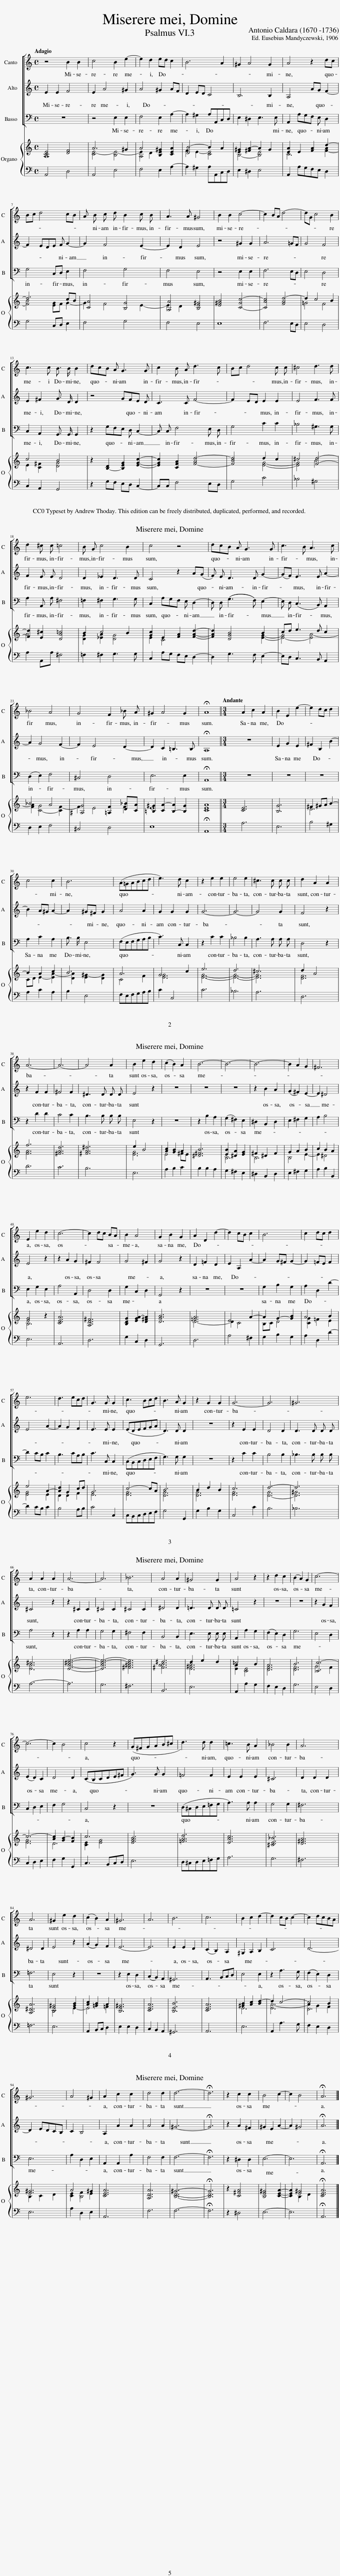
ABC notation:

X:1
%%score [ 1 2 3 ] { ( 4 5 7 8 ) | 6 }
L:1/8
Q:1/4=80
M:4/4
I:linebreak $
K:C
V:1 treble
V:2 treble
V:3 bass
V:4 treble
V:5 treble
V:7 treble
V:8 treble
V:6 bass
V:1
 z4 B2 B2 | c4 B2 e2- | e2 d2 ed c2 | B6 A2 | ^G2 A4 G2 | %5
 A4 z2 dc |$ Bc d4 cB | A B c d B2 c B | A3 A ^G4 | B2 B2 c4- | %10
 c2 BA d4- | dG c4 B2 |$ c3 c B3/2 B/ B2 | dcB A G3 G | c2 B A d3 c | %15
 Bc d4 c c | ^c4 d3 d |$ d2 ^c c =c4 | B G c4 B2 | c4 z4 | %20
 dcB A G3 G | c3 B A3 c |$ _B4 A4 | G4 F2 _B A | ^G2 A4 G2 | %25
 !fermata!A8 ||[M:3/4][Q:1/4=100] A2 c2 A2 | B2 E2 e2- | e2 dc d2 |$ c4 c2 | %30
 B6 | (A=GABcd | e3) d c2 | z2 e2 e2 | e4 e2 | %35
 ^c3 c c c | d2 A2 A2 |$ A6- | A6- | A4 A2 | %40
 B2 e2 d2 | (c2 B2) A2 | B6- | B6- | B6- | %45
 B2 A2 G2 | ^F6 |$ E2 e2 d2 | c6- | c2 dc BA | %50
 B2 A4 | G2 B2 G2 | A2 D2 d2- | d2 cB c2 | B6 | %55
 c2 dc d2 |$ e6 | d3 ecd | G3 G G2 | c3 Bcd | %60
 B3 A G2 | z2 G2 G2 | G6- | G6 | ^G6 |$ %65
 A2 A2 A2 | A6- | A6 | _B6 | A4 A2 | %70
 ^G4 G2 | A4 z2 | z2 d2 c2 | (B2 A2) G2 | c6- |$ %75
 c6- | c2 B4 | c4 z2 | (G^FGAB^c | d3) d d2 | %80
 =c3 B A2 | _B4 B2 | A6 |$ A6 | ^G2 e2 d2 | %85
 (c2 B2) A2 | ^G6 | A6 | B6 | c6 | %90
 B2 c2 d2- | d2 cB c2- | c2 dcBA |$ ^G6 | A4 ^G2 | %95
 A2 c2 c2 | d4 d2 | d6- | !fermata!d6 | z2 c2 c2 | %100
 B4 c2- | c2 B4 | !fermata!A6 |] %103
V:2
 E2 E2 F4 | E2 A4 ^G2 | A4 ^G2 AF | D2 ED C4 | B,6 B,2 | %5
 A,4 AG F2- |$ F2 EDE F G2- | G2 F4 E2- | E2 D2 E4 | z4 ^G2 G2 | %10
 A6 =GF | G4 F4 |$ E2 ^F2 G3/2 D/ D2 | z4 GFE D | C3 C F4- | %15
 F2 ED E2 E2 | E4 F3 F |$ F2 E E D4 | D2 _E2 D3 D | C4 z2 A(G | %20
 F) E D3 D G2- | (GF) E3 E A2- |$ A2 G4 F2- | F2 E4 D2- | D2 C2 =B,3 B, | %25
 !fermata!A,8 ||[M:3/4] z6 | E2 G2 E2 | ^F2 B,2 B2- |$ B2 A^G A2- | %30
 A2 ^G^F G2 | A4 A2 | G2 G2 G2 | G6- | G6- | %35
 G4 G2 | F4 z2 |$ z2 F2 F2 | ^F4 F2 | ^D3 D D D | %40
 E4 z2 | z6 | z6 | z6 | z2 B2 A2 | %45
 (G2 ^F2) E2- | E2 ^D4 |$ E4 z2 | z2 A2 G2 | ^F2 F4 | %50
 G4 ^F2 | G4 z2 | D2 =F2 D2 | E2 A,2 A2- | A2 G^F G2- | %55
 G2 =FE F2 |$ E4 A2- | A2 G2 F2 | E3 E E2 | (EDEFGA | %60
 D3) D D2 | z6 | z2 E2 E2 | D4 D2 | D3 D D D |$ %65
 ^C4 z2 | z2 ^C2 C2 | ^C4 C2 | ^C4 C2 | ^D4 D2 | %70
 =D3 D D D | =C4 z2 | z6 | z6 | z2 G2 F2 |$ %75
 (E2 D2) C2 | D4 D2 | (CB,CDE^F | G3) G G2 | =F4 F2 | %80
 E2 E2 E2 | ^C6 | D2 D2 D2 |$ ^D4 D2 | E4 z2 | %85
 (A2 G2) F2 | E6- | E6 | E2 E2 D2 | (C2 B,2) A,2 | %90
 ^G,2 A,2 B,2 | C6 | D6- |$ D2 EDCB, | C2 B,4 | %95
 A,2 A2 A2 | A4 A2 | ^G6- | !fermata!G6 | z2 A2 ^F2 | %100
 ^G2 E2 A2- | A2 ^G4 | !fermata!A6 |] %103
V:3
 z8 | z4 E,2 E,2 | F,4 E,2 A,2- | A,2 ^G,2 A,A,,C,D, | E,2 ^D,2 E,3 E, | %5
 A,,2 A,G,F, E, D,2 |$ G,4 C,D, E,2 | F,4 G,4 | F,4 E,4 | z4 E,2 E,2 | %10
 F,6 E,D, | E,4 D,4 |$ C,2 A,,2 G,,3/2 G,,/ G,,2 | z2 G,F,E, D, C,2- | C, C, F,4 E, D, | %15
 G,4 C2 C2 | _B,4 ^G,3 G, |$ A,2 A,, A, ^F,4 | =F,2 ^F,2 G,3 G, | C,2 A,G,F, E, D,2- | %20
 D, D, ((G,3 F,)) E,2- | E, D, (C,3 B,,) A,,2 |$ (D,2 E,2) F,4 | ^C,4 D,4 | E,6 E,2 | %25
 !fermata!A,,8 ||[M:3/4] z6 | z6 | z6 |$ A,2 C2 A,2 | %30
 B,3/2 B,/ E,4 | (F,E,F,G,A,B, | C3) C, C,2 | z2 C2 C2 | _B,4 B,2 | %35
 A,3 A, A, A, | D,4 z2 |$ z2 D2 D2 | C4 C2 | B,3 B, B, B, | %40
 E,4 z2 | z6 | z2 B,2 A,2 | (G,2 ^F,2) E,2 | ^D,2 B,,2 D,2 | %45
 E,2 ^F,2 G,2 | A,2 B,4 |$ E,2 G,2 E,2 | A,4 A,,2 | D,4 D,2 | %50
 G,2 C,2 D,2 | G,,4 z2 | z6 | z6 | G,2 B,2 G,2 | %55
 A,2 D,2 D2- |$ D2 CB, C2 | B,3 CA,B, | C3 C, C,2 | (C,B,,C,D,E,F, | %60
 G,3) G, G,2 | z6 | z2 C2 C2 | B,4 B,2 | _B,3 B, B, B, |$ %65
 A,4 z2 | z2 A,2 A,2 | G,4 G,2 | ^F,4 F,2 | B,,4 B,,2 | %70
 E,3 E, E, E, | A,,2 A,2 G,2 | (F,2 E,2) D,2 | G,6 | E,4 D,2 |$ %75
 C,2 D,2 E,2 | F,2 G,4 | C,4 z2 | z6 | (D,^C,D,E,=F,G, | %80
 A,3) A, A,2 | G,4 G,2 | ^F,6 |$ =F,6 | E,4 z2 | %85
 z6 | z2 E,2 D,2 | (C,2 B,,2) A,,2 | ^G,,6 | A,,3 B,,C,D, | %90
 E,4 E,2 | z2 A,3 G, | (F,2 E,2) D,2 |$ E,6 | A,2 D,2 E,2 | %95
 A,,2 A,,2 A,2 | F,4 F,2 | F,6- | !fermata!F,6 | z2 ^D,2 D,2 | %100
 E,6- | E,6 | !fermata!A,,6 |] %103
V:4
 [CE]4 [DF]4 | A6 ^G2 | A4 [B,E^G]2 [CEA]2 | [DB-]4 B2 A2 | [E^G]2 [^FA-]2 A2 G2 | %5
 [EA]2 E2 [FA]2 d2- |$ d6 cB | [CA]4 [B,G]4 | [A,A]4 [B,E^G]4 | [E^GB]4 [C-Gc-]4 | %10
 [CAc]4 [FAd-]4 | d2 c4 B2 |$ c4 B4 | z2 [B,-D]2 [B,EG]2 [EGc]2- | [EGc]2 [CFA]2 [F-Ad-]4 | %15
 [FBd]4 d2 c2 | ^c4 [Fd]4- |$ [Fd]2 [E^c]2 [DA=c]4 | B2 c4 B2 | [Gc]2 E2 [FA]2 [FAd]2- | %20
 [FAd]2 [DGB]4 B2 | cd e3 d c2 |$ _B4 A4 | [^A,G]4 [=A,F]2 [D_B][CA] | [=B,^G]2 [CA-]2 [B,-A]2 [B,G]2 | %25
 [CEA]8 ||[M:3/4] [CE]6 | [B,G]6 | ^F2 ^GA B2- |$ B2 A2 c2 | %30
 B6 | A6 | G4 c2 | e6 | d6 | %35
 ^c6 | d2 A4 |$ f6 | [^FAd]6 | [^FA^d]6 | %40
 e2 B4 | [Ac]2 [GB]2 A2 | [^D^FB]6 | [EB]2 [^DA]2 [EG]2 | ^F2 ^D2 F2 | %45
 G2 A2 B2 | c2 B2 A2 |$ [EG]4 z2 | [CEA]6 | [A,D^F]6 | %50
 [B,DG]2 [EGA-]2 [D^FA]2 | [DGB]6 | [=FA]6 | E4 A2- | A2 G2- [GB]2 | %55
 A4 B2 |$ e4 A2- | [Ad]2 G2 cd | G6 | c4- cA | %60
 B6 | B2 d2 B2 | c6 | d6- | d6 |$ %65
 ^c6 | [EA^ce]6- | [EAc-e-]6 | [^F^Ace]6 | ^d6 | %70
 d2 e2 d2 | =c4 B2 | A6 | B6 | [Cc-]6 |$ %75
 c6- | [Ac]2 [GB-]2 [FB]2 | c6 | [EGB]6 | [=FAd]6 | %80
 [EAc]6 | [^CE_B]6 | [D^FA]6 |$ [A,^DA]6 | [B,E^G]4 [GB]2 | %85
 [Ac]2 [=GB]2 A2 | [B,E^G]6 | [CEA]6 | [B,EB]6 | [CEA]6 | %90
 [^GB]2 [Ac]2 [Bd-]2 | d2 c4- | c4 B2 |$ [E^G]6 | A4 ^G2 | %95
 [CEA]6 | [A,DA]6 | [B,D^G]6- | !fermata![B,DG]6 | z2 [C^FA]4 | %100
 [B,E^G]4 [CEA]2- | [CEA]2 [E^G]4 | !fermata![CEA]6 |] %103
V:5
 A,8 | [CE-]4 [B,E-]4 | E2 D2 x4 | F2 E2- [CE]4 | B,4- [B,E]4 | %5
 C6 [F-A]2 |$ [FB]4 G2 G2- | G2 F4 E2- | E2 D2 x4 | x8 | %10
 x8 | =G4 F4 |$ E2 [C^F]2 [DG]4 | x8 | x8 | %15
 x4 [EG]4- | [EG]4 B4 |$ A4 x4 | [DG]2 [_EA]2 [DG]4 | E2 C4 x2 | %20
 x6 [EG]2- | [E-G]4 [EA-]4 |$ [FA]2 [C-G]4 [CF-]2 | F2 E4 F2 | E8 | %25
 x8 ||[M:3/4] x6 | x6 | D6 |$ CD E2- [EA-]2 | %30
 [DA]2 [E^G-]2 [DG]2 | C4 F2 | [EG]6 | [EG]6- | [EG]6- | %35
 [EG]6 | [DF]6 |$ [FA]6 | x6 | x6 | %40
 [EG]6 | E4 ^FE | x6 | B,6 | B,6 | %45
 B,4 E2- | E2 ^D4 |$ B,6 | x6 | x6 | %50
 x6 | x6 | D6- | D2 C4 | B,C D4 | %55
 [CG]2 =F2 E2 |$ [EG]4 E2 | D2 D2 F2 | E6 | [EG]6 | %60
 [DG]6 | [DG]6 | [EG]6 | [D-G]6 | [D^G]6 |$ %65
 [EA]6 | x6 | x6 | x6 | [^FAB]6 | %70
 [E^GB]6 | [EA]2 [CE]4 | [DF]6 | [DF]6 | G4 F2 |$ %75
 [EG]6 | D6 | [CE]2 [EG]4 | x6 | x6 | %80
 x6 | x6 | x6 |$ x6 | B,4 E2- | %85
 E4 =F2 | x6 | x6 | x6 | x6 | %90
 E6 | [EA-]6 | A2 G2 F2 |$ B,2 C2 D2 | [CE]2 F2 E2 | %95
 x6 | x6 | x6 | x6 | x6 | %100
 x6 | x2 B,2 D2 | x6 |] %103
V:6
 A,,4 D,4 | A,,4 E,4 | F,4 E,2 A,2- | A,2 ^G,2 A,A,,C,D, | E,2 ^D,2 E,4 | %5
 A,,2 A,G,F,E, D,2 |$ G,4 C,D, E,2 | F,4 G,4 | F,4 E,4 | E,8 | %10
 F,6 E,D, | E,4 D,4 |$ C,2 A,,2 G,,4 | z2 G,F, E,D, C,2- | C,C, F,4 E,D, | %15
 G,4 C4 | _B,4 ^G,4 |$ A,2 A,,A, ^F,4 | =F,2 ^F,2 G,3 G, | C,2 A,G, F,E, D,2- | %20
 D,2 G,3 F, E,2- | E,D, C,3 B,, A,,2 |$ D,2 E,2 F,4 | ^C,4 D,4 | E,8 | %25
 !fermata!A,,8 ||[M:3/4] A,6 | E,6 | B,4 ^G,2 |$ A,2 C2 A,2 | %30
 B,2 E,4 | F,E,F,G,A,B, | C2 C,4 | C6 | _B,6 | %35
 A,6 | D,6 |$ D6 | C6 | B,6 | %40
 E,6 | A,2 B,2 C2 | B,2 B,2 A,2 | G,2 ^F,2 E,2 | ^D,2 B,,2 D,2 | %45
 E,2 ^F,2 G,2 | A,2 B,2 B,,2 |$ E,6 | A,,6 | D,6 | %50
 G,2 C,2 D,2 | G,,6 | D,6 | A,4 ^F,2 | G,2 B,2 G,2 | %55
 A,2 D,2 D2- |$ D2 CB, C2 | B,4 A,B, | C4 C,2 | C,B,,C,D,E,F, | %60
 G,4 G,,2 | G,2 B,2 G,2 | C,4 C2 | B,6 | _B,6 |$ %65
 A,6- | A,6 | G,6 | ^F,6 | B,,6 | %70
 E,6 | A,,2 A,2 G,2 | F,2 E,2 D,2 | G,6 | E,4 D,2 |$ %75
 C,2 D,2 E,2 | F,2 G,2 G,,2 | C,3 B,,C,D, | E,6 | D,^C,D,E,=F,G, | %80
 A,6 | G,6 | ^F,6 |$ =F,6 | E,6 | %85
 A,,2 B,,C, D,2 | E,2 E,2 D,2 | C,2 B,,2 A,,2 | ^G,,6 | A,,6 | %90
 E,6 | A,,2 A,3 G, | F,2 E,2 D,2 |$ E,6 | A,2 D,2 E,2 | %95
 A,,6 | F,6 | F,6- | !fermata!F,6 | z2 ^D,4 | %100
 E,6- | E,6 | !fermata!A,,6 |] %103
V:7
 x8 | x8 | A,4 x4 | x8 | x8 | %5
 x8 |$ x8 | x8 | x8 | x8 | %10
 x8 | x8 |$ x8 | x8 | x8 | %15
 x8 | x8 |$ x8 | x8 | x8 | %20
 x8 | x8 |$ x8 | x8 | x8 | %25
 x8 ||[M:3/4] x6 | x6 | x6 |$ x6 | %30
 x6 | x6 | x6 | x6 | x6 | %35
 x6 | x6 |$ x6 | x6 | x6 | %40
 x6 | x6 | x6 | x6 | x6 | %45
 x6 | x6 |$ x6 | x6 | x6 | %50
 x6 | x6 | x6 | x6 | x6 | %55
 x6 |$ x6 | x6 | x6 | x6 | %60
 x6 | x6 | x6 | x6 | x6 |$ %65
 x6 | x6 | x6 | x6 | x6 | %70
 x6 | x6 | x6 | x6 | x6 |$ %75
 x6 | x6 | x6 | x6 | x6 | %80
 x6 | x6 | x6 |$ x6 | x6 | %85
 x6 | x6 | x6 | x6 | x6 | %90
 x6 | x6 | x6 |$ x6 | x6 | %95
 x6 | x6 | x6 | x6 | x6 | %100
 x6 | x6 | x6 |] %103
V:8
 x8 | x8 | x8 | x8 | x8 | %5
 x8 |$ x4 EF x2 | x8 | x8 | x8 | %10
 x8 | x8 |$ x8 | x8 | x8 | %15
 x8 | x8 |$ x8 | x8 | x8 | %20
 x8 | x8 |$ x8 | x8 | x8 | %25
 x8 ||[M:3/4] x6 | x6 | x6 |$ x6 | %30
 x6 | x6 | x6 | x6 | x6 | %35
 x6 | x6 |$ x6 | x6 | x6 | %40
 x6 | x6 | x6 | x6 | x6 | %45
 x6 | x6 |$ x6 | x6 | x6 | %50
 x6 | x6 | x6 | x6 | x6 | %55
 x6 |$ x6 | x6 | x6 | x6 | %60
 x6 | x6 | x6 | x6 | x6 |$ %65
 x6 | x6 | x6 | x6 | x6 | %70
 x6 | x6 | x6 | x6 | x6 |$ %75
 x6 | x6 | x6 | x6 | x6 | %80
 x6 | x6 | x6 |$ x6 | x6 | %85
 x6 | x6 | x6 | x6 | x6 | %90
 x6 | x6 | D6 |$ x6 | x2 B,4 | %95
 x6 | x6 | x6 | x6 | x6 | %100
 x6 | x6 | x6 |] %103
